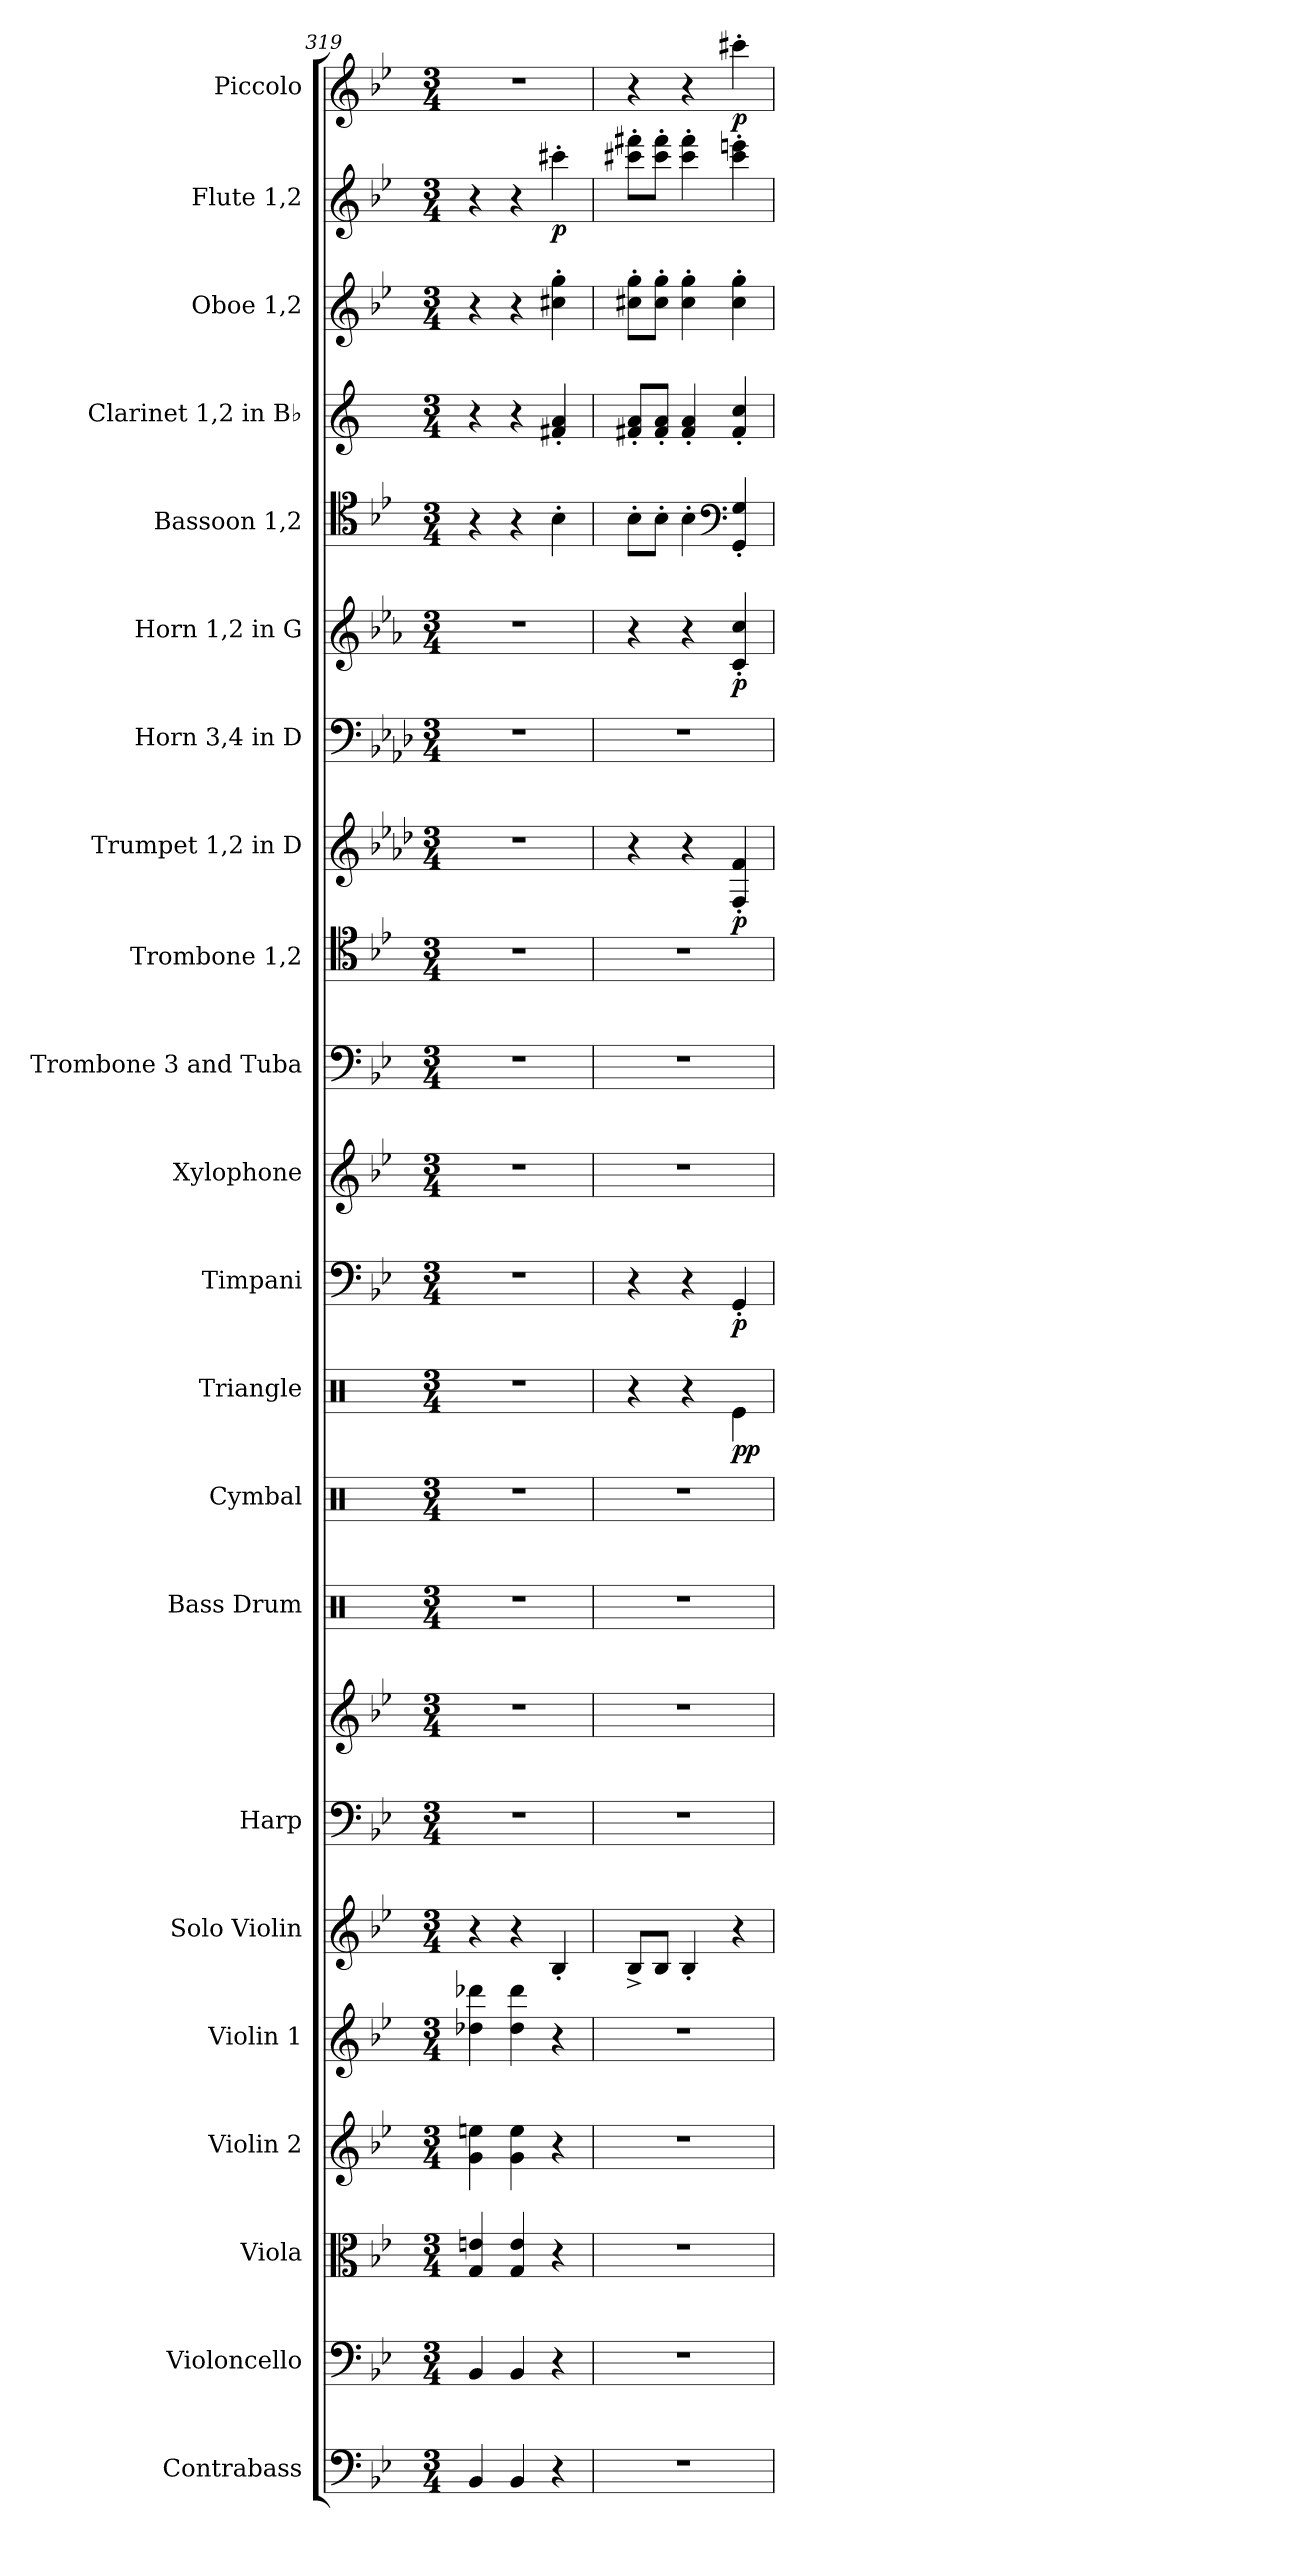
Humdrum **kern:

**kern	**kern	**kern	**kern	**kern	**kern	**kern	**kern	**kern	**kern	**kern	**dynam	**kern	**dynam	**kern	**kern	**kern	**kern	**dynam	**kern	**kern	**dynam	**kern	**kern	**kern	**kern	**dynam	**kern	**dynam
*part22	*part21	*part20	*part19	*part18	*part17	*part16	*part16	*part15	*part14	*part13	*part13	*part12	*part12	*part11	*part10	*part9	*part8	*part8	*part7	*part6	*part6	*part5	*part4	*part3	*part2	*part2	*part1	*part1
*staff23	*staff22	*staff21	*staff20	*staff19	*staff18	*staff17	*staff16	*staff15	*staff14	*staff13	*staff13	*staff12	*staff12	*staff11	*staff10	*staff9	*staff8	*staff8	*staff7	*staff6	*staff6	*staff5	*staff4	*staff3	*staff2	*staff2	*staff1	*staff1
*I"Contrabass	*I"Violoncello	*I"Viola	*I"Violin 2	*I"Violin 1	*I"Solo Violin	*I"Harp	*	*I"Bass Drum	*I"Cymbal	*I"Triangle	*	*I"Timpani	*	*I"Xylophone	*I"Trombone 3 and Tuba	*I"Trombone 1,2	*I"Trumpet 1,2 in D	*	*I"Horn 3,4 in D	*I"Horn 1,2 in G	*	*I"Bassoon 1,2	*I"Clarinet 1,2 in B♭	*I"Oboe 1,2	*I"Flute 1,2	*	*I"Piccolo	*
*I'Cb.	*I'Vc.	*I'Vla.	*I'Vln. 2	*I'Vln. 1	*I'Solo Vln.	*I'Hrp.	*	*I'B.D	*I'Cym.	*I'Trgl.	*	*I'Timp.	*	*I'Xyl.	*I'Tbn. 3 and Tba.	*I'Tbn. 1,2	*I'Tpt. 1,2 in D	*	*I'Hn. 3,4 in D	*I'Hn. 1,2 in G	*	*I'Bsn. 1,2	*I'Cl. 1,2 in B♭	*I'Ob. 1,2	*I'Fl. 1,2	*	*I'Picc.	*
*clefF4	*clefF4	*clefC3	*clefG2	*clefG2	*clefG2	*clefF4	*clefG2	*clefX	*clefX	*clefX	*	*clefF4	*	*clefG2	*clefF4	*clefC4	*clefG2	*	*clefF4	*clefG2	*	*clefC4	*clefG2	*clefG2	*clefG2	*	*clefG2	*
*ITrd7c12	*	*	*	*	*	*	*	*	*	*	*	*	*	*ITrd-7c-12	*	*	*ITrd-1c-2	*	*ITrd6c10	*ITrd3c5	*	*	*ITrd1c2	*	*	*	*ITrd-7c-12	*
*k[b-e-]	*k[b-e-]	*k[b-e-]	*k[b-e-]	*k[b-e-]	*k[b-e-]	*k[b-e-]	*k[b-e-]	*k[]	*k[]	*k[]	*	*k[b-e-]	*	*k[b-e-]	*k[b-e-]	*k[b-e-]	*k[b-e-]	*	*k[b-e-]	*k[b-e-]	*	*k[b-e-]	*k[b-e-]	*k[b-e-]	*k[b-e-]	*	*k[b-e-]	*
*M3/4	*M3/4	*M3/4	*M3/4	*M3/4	*M3/4	*M3/4	*M3/4	*M3/4	*M3/4	*M3/4	*	*M3/4	*	*M3/4	*M3/4	*M3/4	*M3/4	*	*M3/4	*M3/4	*	*M3/4	*M3/4	*M3/4	*M3/4	*	*M3/4	*
=319	=319	=319	=319	=319	=319	=319	=319	=319	=319	=319	=319	=319	=319	=319	=319	=319	=319	=319	=319	=319	=319	=319	=319	=319	=319	=319	=319	=319
4BBB-/	4BB-/	4G/ 4en/	4g\ 4een\	4dd-X\ 4ddd-X\	4r	2.r	2.r	2.r	2.r	2.r	.	2.r	.	2.r	2.r	2.r	2.r	.	2.r	2.r	.	4r	4r	4r	4r	.	2.r	.
4BBB-/	4BB-/	4G/ 4e/	4g\ 4ee\	4dd-\ 4ddd-\	4r	.	.	.	.	.	.	.	.	.	.	.	.	.	.	.	.	4r	4r	4r	4r	.	.	.
!	!	!	!	!	!	!	!	!	!	!	!	!	!	!	!	!	!	!	!	!	!	!	!	!	!	!LO:DY:b	!	!
4r	4r	4r	4r	4r	4B-'/	.	.	.	.	.	.	.	.	.	.	.	.	.	.	.	.	4B-'\	4en/' 4g/'	4cc#X\' 4gg\'	4ccc#X'\	p	.	.
=320	=320	=320	=320	=320	=320	=320	=320	=320	=320	=320	=320	=320	=320	=320	=320	=320	=320	=320	=320	=320	=320	=320	=320	=320	=320	=320	=320	=320
2.r	2.r	2.r	2.r	2.r	8B-^/L	2.r	2.r	2.r	2.r	4r	.	4r	.	2.r	2.r	2.r	4r	.	2.r	4r	.	8B-'\L	8en/' 8g/'L	8cc#X\' 8gg\'L	8ccc#X\' 8fff#X\'L	.	4r	.
.	.	.	.	.	8B-/J	.	.	.	.	.	.	.	.	.	.	.	.	.	.	.	.	8B-'\J	8e/' 8g/'J	8cc#\' 8gg\'J	8ccc#\' 8fff#\'J	.	.	.
.	.	.	.	.	4B-'/	.	.	.	.	4r	.	4r	.	.	.	.	4r	.	.	4r	.	4B-'\	4e/' 4g/'	4cc#\' 4gg\'	4ccc#\' 4fff#\'	.	4r	.
*	*	*	*	*	*	*	*	*	*	*	*	*	*	*	*	*	*	*	*	*	*	*clefF4	*	*	*	*	*	*
!	!	!	!	!	!	!	!	!	!	!	!LO:DY:b	!	!LO:DY:b	!	!	!	!	!LO:DY:b	!	!	!LO:DY:b	!	!	!	!	!	!	!LO:DY:b
.	.	.	.	.	4r	.	.	.	.	4Re\	pp	4GG'/	p	.	.	.	4G/' 4g/'	p	.	4G/' 4g/'	p	4GG/' 4G/'	4e/' 4b-/'	4cc#\' 4gg\'	4ccc#\' 4eeen\'	.	4cccc#X'\	p
=	=	=	=	=	=	=	=	=	=	=	=	=	=	=	=	=	=	=	=	=	=	=	=	=	=	=	=	=
*-	*-	*-	*-	*-	*-	*-	*-	*-	*-	*-	*-	*-	*-	*-	*-	*-	*-	*-	*-	*-	*-	*-	*-	*-	*-	*-	*-	*-
